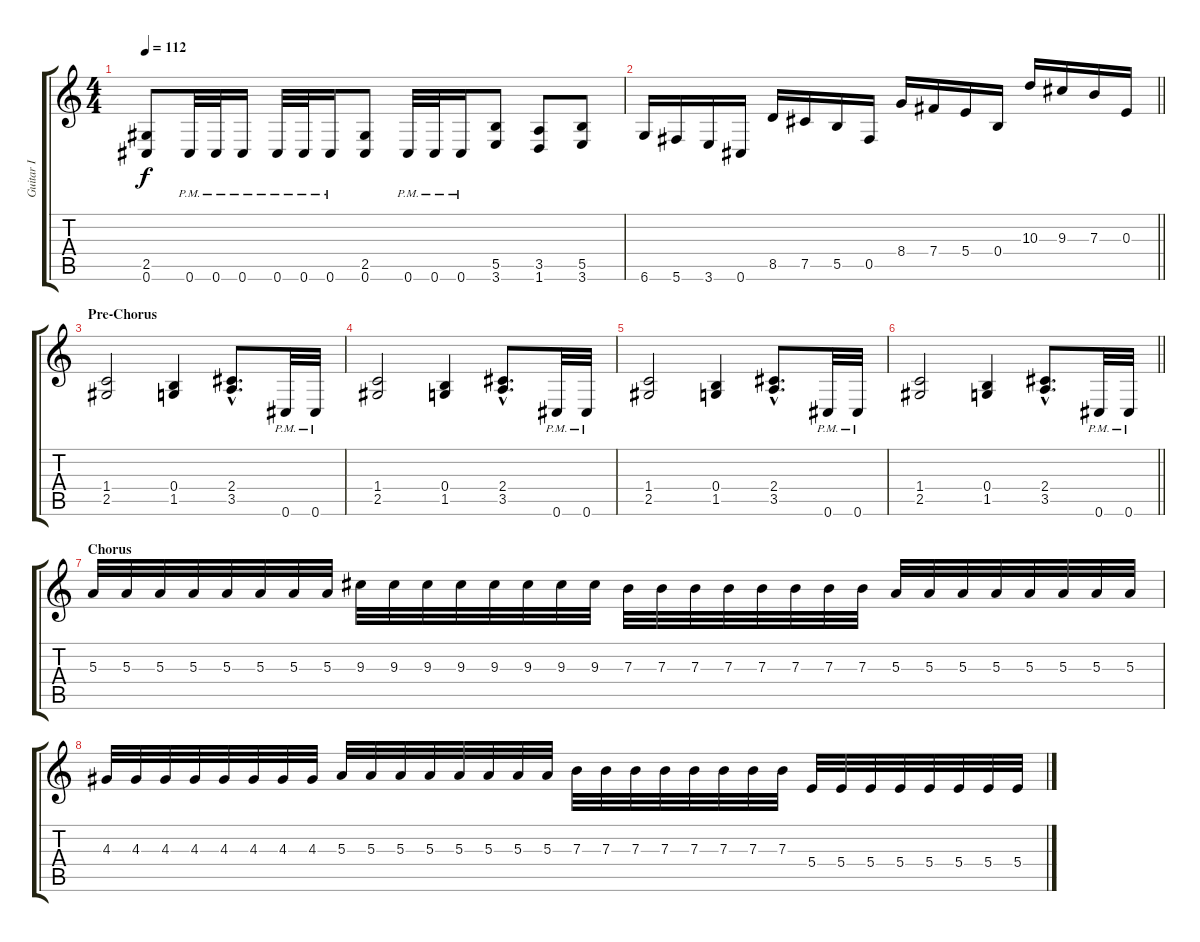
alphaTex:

\track ("Guitar I" "Guitar I") {instrument distortionguitar}
\staff {score tabs}
\tuning (Db4 Ab3 E3 B2 Gb2 Db2) {hide}
\ts (4 4)
\tempo 112
\clef g2
\ks c
(2.5 0.6).8{dy f} 0.6{pm}.32 0.6{pm}.32 0.6{pm}.16 0.6{pm}.32 0.6{pm}.32 0.6{pm}.16 (2.5 0.6).8 0.6{pm}.32 0.6{pm}.32 0.6{pm}.16 (5.5 3.6).8 (3.5 1.6).8 (5.5 3.6).8 |
\barLineRight lightlight
6.6.16 5.6.16 3.6.16 0.6.16 8.5.16 7.5.16 5.5.16 0.5.16 8.4.16 7.4.16 5.4.16 0.4.16 10.3.16 9.3.16 7.3.16 0.3.16 |
\section ("" "Pre-Chorus")
(1.4 2.5).2 (0.4 1.5).4 (2.4{hac} 3.5{hac}).8{d} 0.6{pm}.32 0.6{pm}.32 |
(1.4 2.5).2 (0.4 1.5).4 (2.4{hac} 3.5{hac}).8{d} 0.6{pm}.32 0.6{pm}.32 |
(1.4 2.5).2 (0.4 1.5).4 (2.4{hac} 3.5{hac}).8{d} 0.6{pm}.32 0.6{pm}.32 |
\barLineRight lightlight
(1.4 2.5).2 (0.4 1.5).4 (2.4{hac} 3.5{hac}).8{d} 0.6{pm}.32 0.6{pm}.32 |
\section ("" "Chorus")
5.3.32 5.3.32 5.3.32 5.3.32 5.3.32 5.3.32 5.3.32 5.3.32 9.3.32 9.3.32 9.3.32 9.3.32 9.3.32 9.3.32 9.3.32 9.3.32 7.3.32 7.3.32 7.3.32 7.3.32 7.3.32 7.3.32 7.3.32 7.3.32 5.3.32 5.3.32 5.3.32 5.3.32 5.3.32 5.3.32 5.3.32 5.3.32 |
4.3.32 4.3.32 4.3.32 4.3.32 4.3.32 4.3.32 4.3.32 4.3.32 5.3.32 5.3.32 5.3.32 5.3.32 5.3.32 5.3.32 5.3.32 5.3.32 7.3.32 7.3.32 7.3.32 7.3.32 7.3.32 7.3.32 7.3.32 7.3.32 5.4.32 5.4.32 5.4.32 5.4.32 5.4.32 5.4.32 5.4.32 5.4.32
